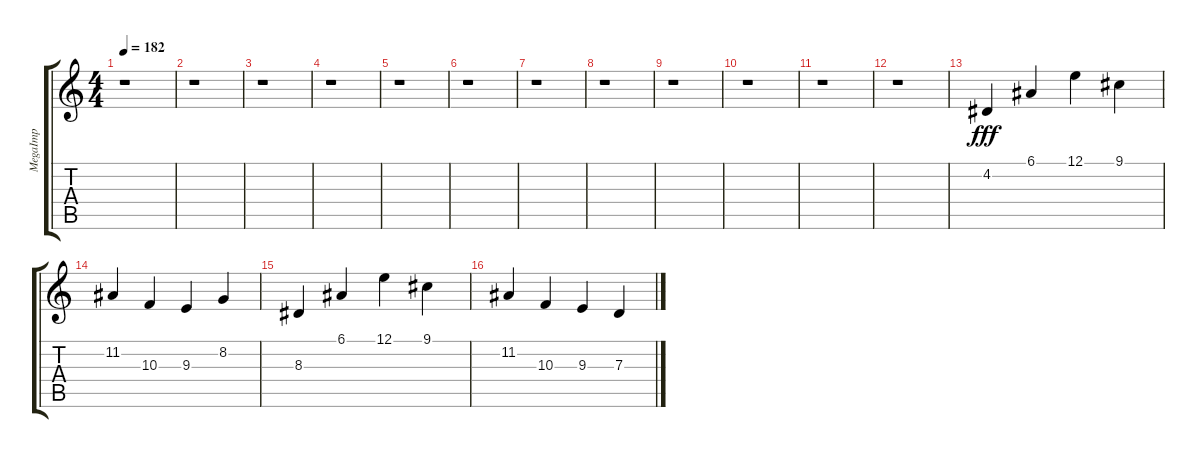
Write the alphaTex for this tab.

\track ("MegaImp" "MegaImp") {instrument pad3polysynth}
\staff {score tabs}
\tuning (E4 B3 G3 D3 A2 E2) {hide}
\ts (4 4)
\tempo 182
\clef g2
\ks c
r.1{dy fff} |
r.1 |
r.1 |
r.1 |
r.1 |
r.1 |
r.1 |
r.1 |
r.1 |
r.1 |
r.1 |
r.1 |
4.2.4 6.1.4 12.1.4 9.1.4 |
11.2.4 10.3.4 9.3.4 8.2.4 |
8.3.4 6.1.4 12.1.4 9.1.4 |
11.2.4 10.3.4 9.3.4 7.3.4
